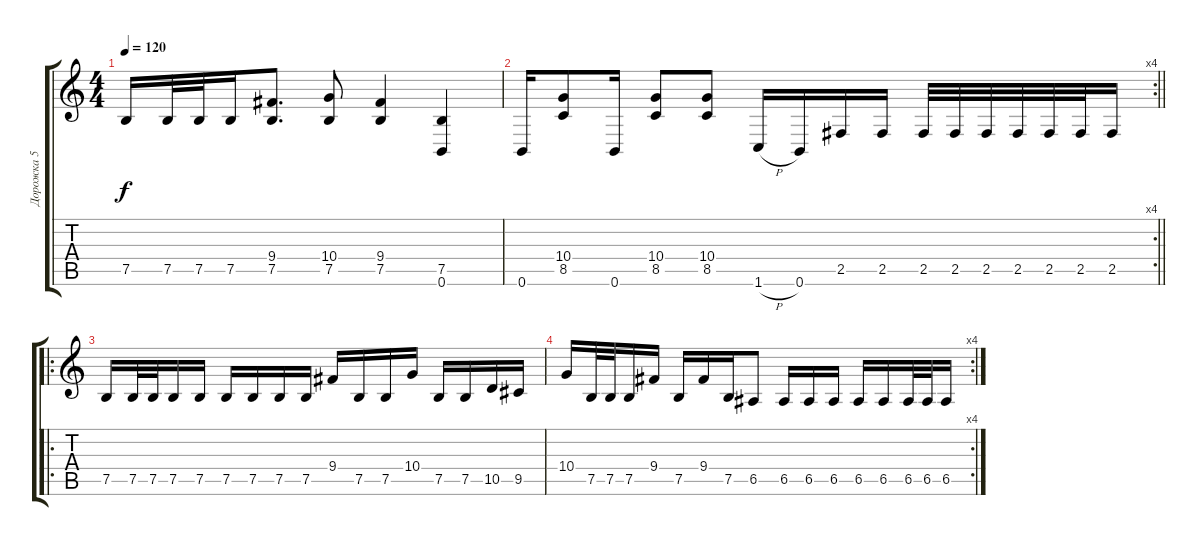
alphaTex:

\track ("Дорожка 5" "Дорожка 5") {instrument distortionguitar}
\staff {score tabs}
\tuning (B3 Gb3 D3 A2 E2 B1) {hide}
\ts (4 4)
\tempo 120
\clef g2
\ks c
7.5.16{dy f} 7.5.32 7.5.32 7.5.16 (9.4 7.5).8{d} (10.4 7.5).8 (9.4 7.5).4 (7.5 0.6).4 |
\rc 4
\barLineRight lightlight
0.6.16 (10.4 8.5).8 0.6.16 (10.4 8.5).8 (10.4 8.5).8 1.6{h}.16 0.6.16 2.5.16 2.5.16 2.5.32 2.5.32 2.5.32 2.5.32 2.5.32 2.5.32 2.5.16 |
\ro
7.5.16 7.5.32 7.5.32 7.5.16 7.5.16 7.5.16 7.5.16 7.5.16 7.5.16 9.4.16 7.5.16 7.5.16 10.4.16 7.5.16 7.5.16 10.5.16 9.5.16 |
\rc 4
10.4.16 7.5.32 7.5.32 7.5.16 9.4.16 7.5.16 9.4.16 7.5.16 6.5.8 6.5.16 6.5.16 6.5.16 6.5.16 6.5.16 6.5.32 6.5.32 6.5.16
